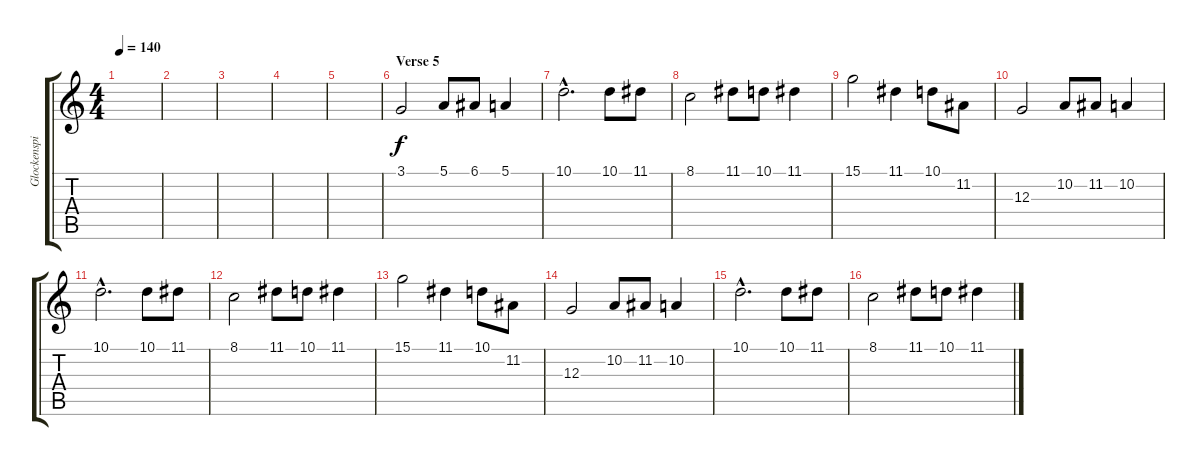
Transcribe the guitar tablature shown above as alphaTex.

\track ("Glockenspiel" "Glockenspi") {instrument glockenspiel}
\staff {score tabs}
\tuning (E4 B3 G3 D3 A2 E2) {hide}
\ts (4 4)
\tempo 140
\clef g2
\ks c
|
|
|
|
|
\section ("" "Verse 5")
3.1.2 5.1.8 6.1.8 5.1.4 |
10.1{hac}.2{d} 10.1.8 11.1.8 |
8.1.2 11.1.8 10.1.8 11.1.4 |
15.1.2 11.1.4 10.1.8 11.2.8 |
12.3.2 10.2.8 11.2.8 10.2.4 |
10.1{hac}.2{d} 10.1.8 11.1.8 |
8.1.2 11.1.8 10.1.8 11.1.4 |
15.1.2 11.1.4 10.1.8 11.2.8 |
12.3.2 10.2.8 11.2.8 10.2.4 |
10.1{hac}.2{d} 10.1.8 11.1.8 |
8.1.2 11.1.8 10.1.8 11.1.4
